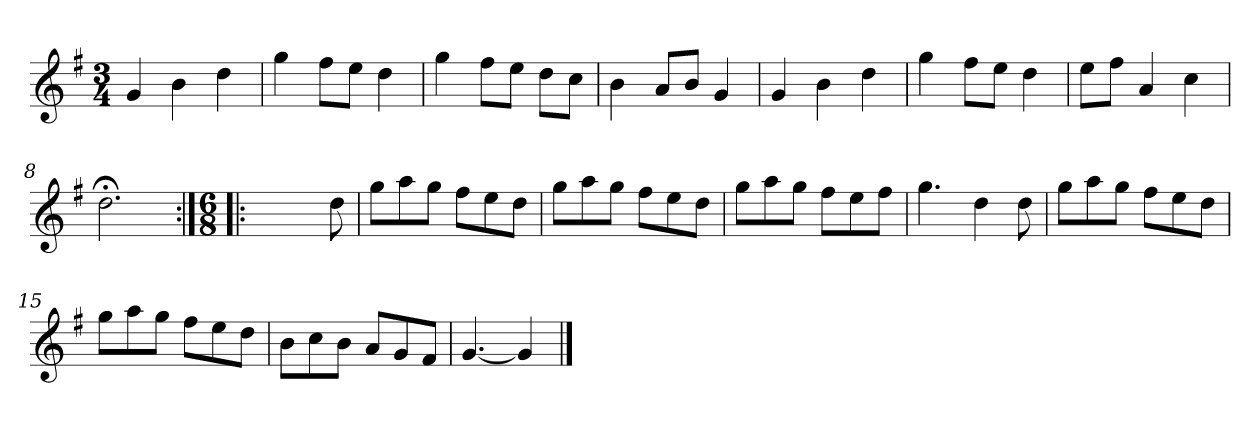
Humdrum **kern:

**kern
*part1
*staff1
*clefG2
*k[f#]
*G:
*M3/4
*MM120
=1
4g
4b
4dd
=2
4gg
8ff#\L
8ee\J
4dd
=3
4gg
8ff#\L
8ee\J
8dd\L
8cc\J
=4
4b
8a/L
8b/J
4g
=5
4g
4b
4dd
=6
4gg
8ff#\L
8ee\J
4dd
=7
8ee\L
8ff#\J
4a
4cc
=8
2.dd;<
=9:|!|:
*M6/8
2ryy
8ryy
8dd
=10
8gg\L
8aa\
8gg\J
8ff#\L
8ee\
8dd\J
=11
8gg\L
8aa\
8gg\J
8ff#\L
8ee\
8dd\J
=12
8gg\L
8aa\
8gg\J
8ff#\L
8ee\
8ff#\J
=13
4.gg
4dd
8dd
=14
8gg\L
8aa\
8gg\J
8ff#\L
8ee\
8dd\J
=15
8gg\L
8aa\
8gg\J
8ff#\L
8ee\
8dd\J
=16
8b\L
8cc\
8b\J
8a/L
8g/
8f#/J
=17
[4.g
4g]
==
*-
